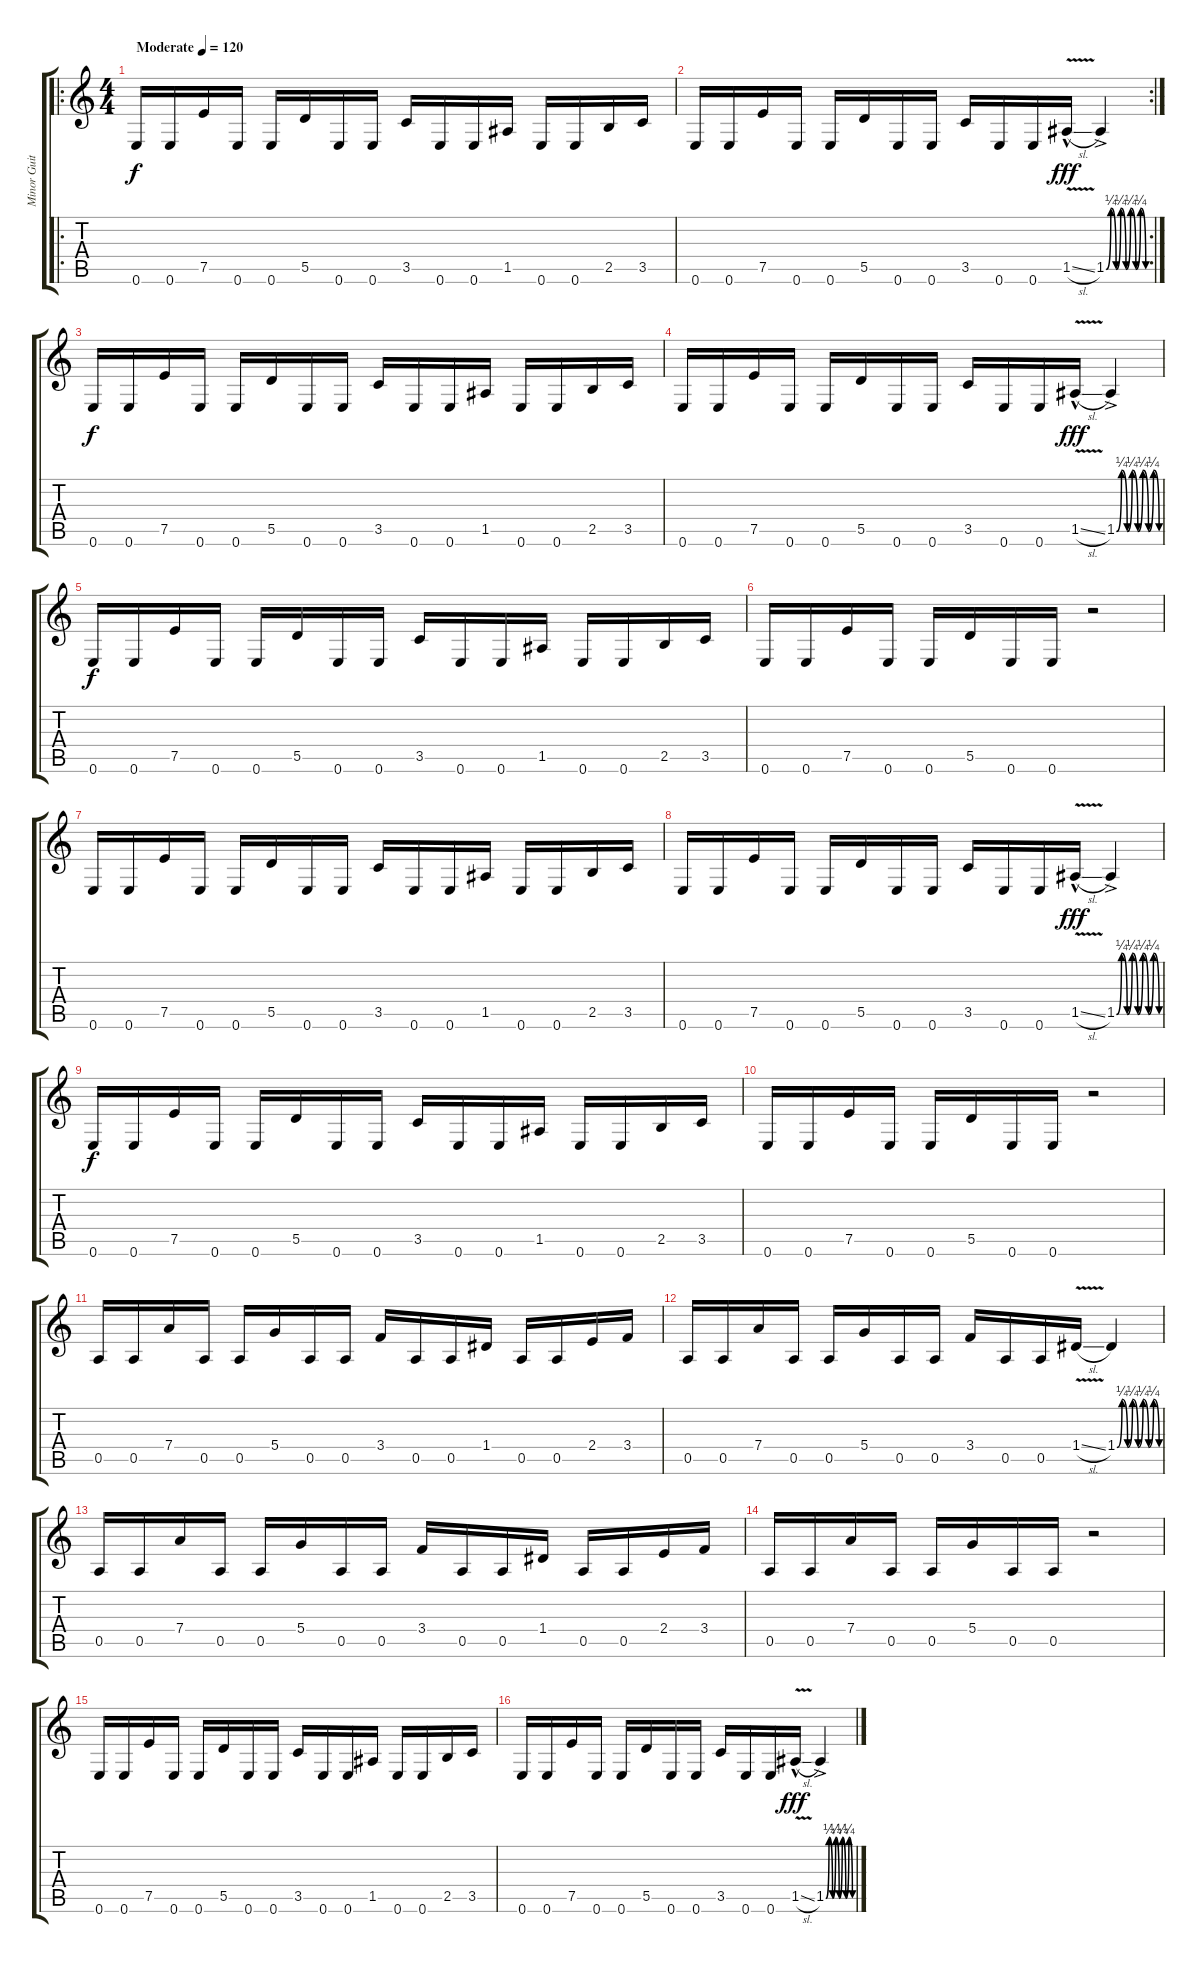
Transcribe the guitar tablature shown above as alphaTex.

\track ("Minor Guitar (Only Rhythm)" "Minor Guit") {instrument distortionguitar}
\staff {score tabs}
\tuning (E4 B3 G3 D3 A2 E2) {hide}
\ro
\ts (4 4)
\tempo (120 "Moderate")
\clef g2
\ks c
0.6.16{dy f instrument distortionguitar} 0.6.16 7.5.16 0.6.16 0.6.16 5.5.16 0.6.16 0.6.16 3.5.16 0.6.16 0.6.16 1.5.16 0.6.16 0.6.16 2.5.16 3.5.16 |
\rc 2
0.6.16 0.6.16 7.5.16 0.6.16 0.6.16 5.5.16 0.6.16 0.6.16 3.5.16 0.6.16 0.6.16 1.5{v sl hac}.16{dy fff} 1.5{be (custom 0 0 7 1 15 0 22 1 30 0 37 1 45 0 52 1 60 0) ac}.4 |
0.6.16{dy f} 0.6.16 7.5.16 0.6.16 0.6.16 5.5.16 0.6.16 0.6.16 3.5.16 0.6.16 0.6.16 1.5.16 0.6.16 0.6.16 2.5.16 3.5.16 |
0.6.16 0.6.16 7.5.16 0.6.16 0.6.16 5.5.16 0.6.16 0.6.16 3.5.16 0.6.16 0.6.16 1.5{v sl hac}.16{dy fff} 1.5{be (custom 0 0 7 1 15 0 22 1 30 0 37 1 45 0 52 1 60 0) ac}.4 |
0.6.16{dy f} 0.6.16 7.5.16 0.6.16 0.6.16 5.5.16 0.6.16 0.6.16 3.5.16 0.6.16 0.6.16 1.5.16 0.6.16 0.6.16 2.5.16 3.5.16 |
0.6.16 0.6.16 7.5.16 0.6.16 0.6.16 5.5.16 0.6.16 0.6.16 r.2 |
0.6.16 0.6.16 7.5.16 0.6.16 0.6.16 5.5.16 0.6.16 0.6.16 3.5.16 0.6.16 0.6.16 1.5.16 0.6.16 0.6.16 2.5.16 3.5.16 |
0.6.16 0.6.16 7.5.16 0.6.16 0.6.16 5.5.16 0.6.16 0.6.16 3.5.16 0.6.16 0.6.16 1.5{v sl hac}.16{dy fff} 1.5{be (custom 0 0 7 1 15 0 22 1 30 0 37 1 45 0 52 1 60 0) ac}.4 |
0.6.16{dy f} 0.6.16 7.5.16 0.6.16 0.6.16 5.5.16 0.6.16 0.6.16 3.5.16 0.6.16 0.6.16 1.5.16 0.6.16 0.6.16 2.5.16 3.5.16 |
0.6.16 0.6.16 7.5.16 0.6.16 0.6.16 5.5.16 0.6.16 0.6.16 r.2 |
0.5.16 0.5.16 7.4.16 0.5.16 0.5.16 5.4.16 0.5.16 0.5.16 3.4.16 0.5.16 0.5.16 1.4.16 0.5.16 0.5.16 2.4.16 3.4.16 |
0.5.16 0.5.16 7.4.16 0.5.16 0.5.16 5.4.16 0.5.16 0.5.16 3.4.16 0.5.16 0.5.16 1.4{v sl}.16 1.4{be (custom 0 0 7 1 15 0 22 1 30 0 37 1 45 0 52 1 60 0)}.4 |
0.5.16 0.5.16 7.4.16 0.5.16 0.5.16 5.4.16 0.5.16 0.5.16 3.4.16 0.5.16 0.5.16 1.4.16 0.5.16 0.5.16 2.4.16 3.4.16 |
0.5.16 0.5.16 7.4.16 0.5.16 0.5.16 5.4.16 0.5.16 0.5.16 r.2 |
0.6.16 0.6.16 7.5.16 0.6.16 0.6.16 5.5.16 0.6.16 0.6.16 3.5.16 0.6.16 0.6.16 1.5.16 0.6.16 0.6.16 2.5.16 3.5.16 |
0.6.16 0.6.16 7.5.16 0.6.16 0.6.16 5.5.16 0.6.16 0.6.16 3.5.16 0.6.16 0.6.16 1.5{v sl hac}.16{dy fff} 1.5{be (custom 0 0 7 1 15 0 22 1 30 0 37 1 45 0 52 1 60 0) ac}.4
